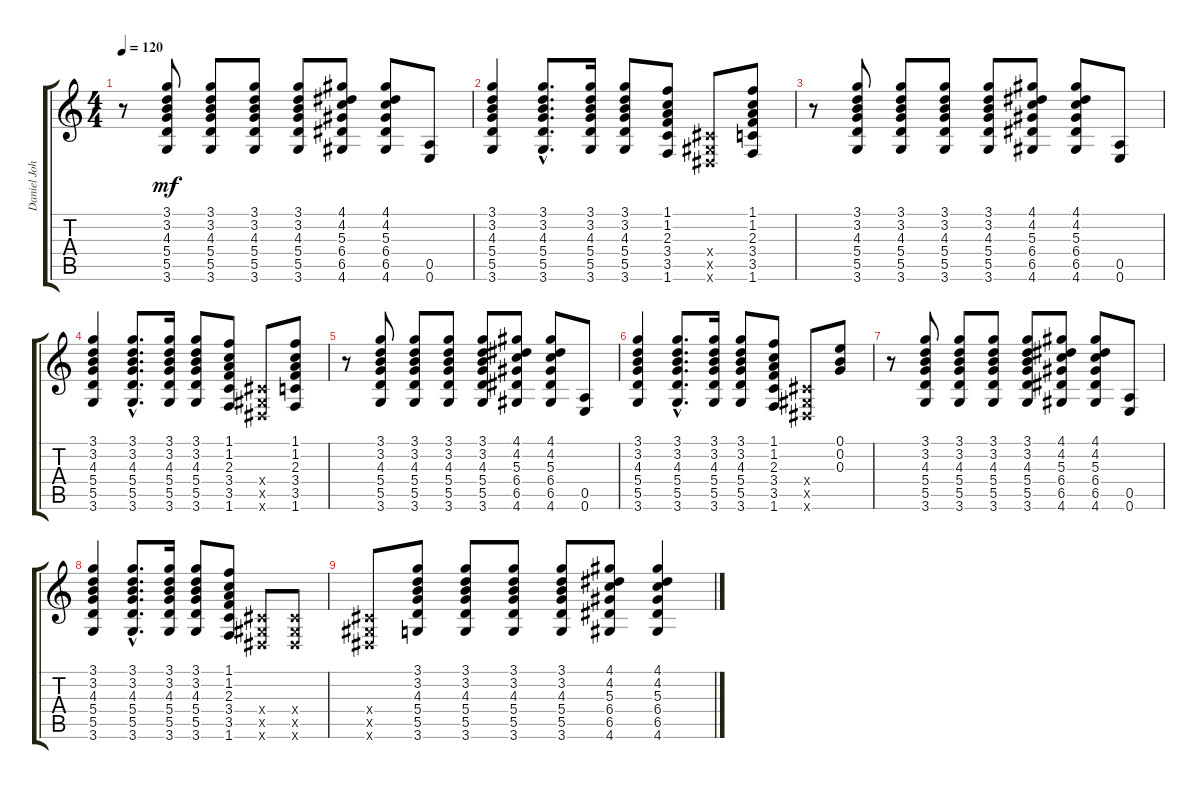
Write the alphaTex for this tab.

\track ("Daniel Johns (Gtr 5)" "Daniel Joh") {instrument distortionguitar}
\staff {score tabs}
\tuning (E4 B3 G3 D3 A2 E2) {hide}
\ts (4 4)
\tempo 120
\clef g2
\ks c
r.8{dy mf} (3.1 3.2 4.3 5.4 5.5 3.6).8 (3.1 3.2 4.3 5.4 5.5 3.6).8 (3.1 3.2 4.3 5.4 5.5 3.6).8 (3.1 3.2 4.3 5.4 5.5 3.6).8 (4.1 4.2 5.3 6.4 6.5 4.6).8 (4.1 4.2 5.3 6.4 6.5 4.6).8 (0.5 0.6).8 |
(3.1 3.2 4.3 5.4 5.5 3.6).4 (3.1{hac} 3.2{hac} 4.3{hac} 5.4{hac} 5.5{hac} 3.6{hac}).8{d} (3.1 3.2 4.3 5.4 5.5 3.6).16 (3.1 3.2 4.3 5.4 5.5 3.6).8 (1.1 1.2 2.3 3.4 3.5 1.6).8 (-1.4{x} -1.5{x} -1.6{x}).8 (1.1 1.2 2.3 3.4 3.5 1.6).8 |
r.8 (3.1 3.2 4.3 5.4 5.5 3.6).8 (3.1 3.2 4.3 5.4 5.5 3.6).8 (3.1 3.2 4.3 5.4 5.5 3.6).8 (3.1 3.2 4.3 5.4 5.5 3.6).8 (4.1 4.2 5.3 6.4 6.5 4.6).8 (4.1 4.2 5.3 6.4 6.5 4.6).8 (0.5 0.6).8 |
(3.1 3.2 4.3 5.4 5.5 3.6).4 (3.1{hac} 3.2{hac} 4.3{hac} 5.4{hac} 5.5{hac} 3.6{hac}).8{d} (3.1 3.2 4.3 5.4 5.5 3.6).16 (3.1 3.2 4.3 5.4 5.5 3.6).8 (1.1 1.2 2.3 3.4 3.5 1.6).8 (-1.4{x} -1.5{x} -1.6{x}).8 (1.1 1.2 2.3 3.4 3.5 1.6).8 |
r.8 (3.1 3.2 4.3 5.4 5.5 3.6).8 (3.1 3.2 4.3 5.4 5.5 3.6).8 (3.1 3.2 4.3 5.4 5.5 3.6).8 (3.1 3.2 4.3 5.4 5.5 3.6).8 (4.1 4.2 5.3 6.4 6.5 4.6).8 (4.1 4.2 5.3 6.4 6.5 4.6).8 (0.5 0.6).8 |
(3.1 3.2 4.3 5.4 5.5 3.6).4 (3.1{hac} 3.2{hac} 4.3{hac} 5.4{hac} 5.5{hac} 3.6{hac}).8{d} (3.1 3.2 4.3 5.4 5.5 3.6).16 (3.1 3.2 4.3 5.4 5.5 3.6).8 (1.1 1.2 2.3 3.4 3.5 1.6).8 (-1.4{x} -1.5{x} -1.6{x}).8 (0.1 0.2 0.3).8 |
r.8 (3.1 3.2 4.3 5.4 5.5 3.6).8 (3.1 3.2 4.3 5.4 5.5 3.6).8 (3.1 3.2 4.3 5.4 5.5 3.6).8 (3.1 3.2 4.3 5.4 5.5 3.6).8 (4.1 4.2 5.3 6.4 6.5 4.6).8 (4.1 4.2 5.3 6.4 6.5 4.6).8 (0.5 0.6).8 |
(3.1 3.2 4.3 5.4 5.5 3.6).4 (3.1{hac} 3.2{hac} 4.3{hac} 5.4{hac} 5.5{hac} 3.6{hac}).8{d} (3.1 3.2 4.3 5.4 5.5 3.6).16 (3.1 3.2 4.3 5.4 5.5 3.6).8 (1.1 1.2 2.3 3.4 3.5 1.6).8 (-1.4{x} -1.5{x} -1.6{x}).8 (-1.4{x} -1.5{x} -1.6{x}).8 |
(-1.4{x} -1.5{x} -1.6{x}).8 (3.1 3.2 4.3 5.4 5.5 3.6).8 (3.1 3.2 4.3 5.4 5.5 3.6).8 (3.1 3.2 4.3 5.4 5.5 3.6).8 (3.1 3.2 4.3 5.4 5.5 3.6).8 (4.1 4.2 5.3 6.4 6.5 4.6).8 (4.1 4.2 5.3 6.4 6.5 4.6).4
